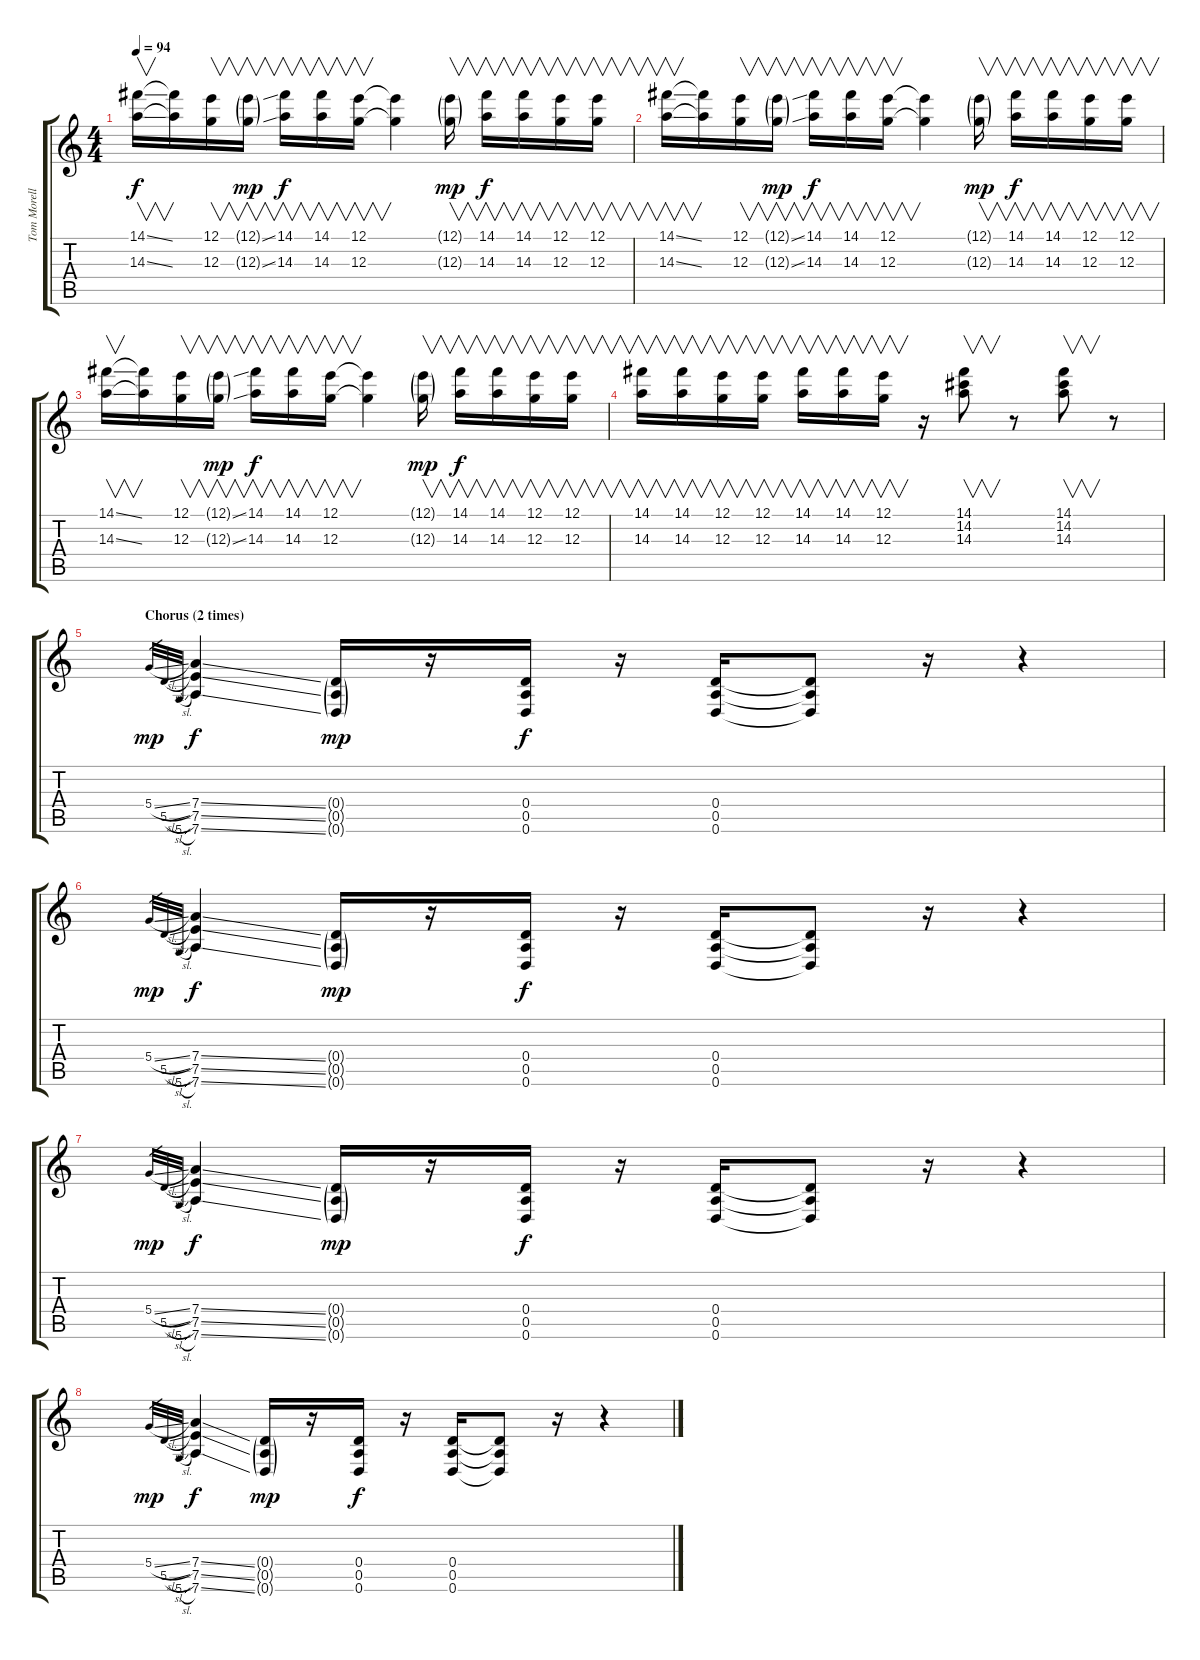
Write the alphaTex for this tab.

\track ("Tom Morello / Guitar" "Tom Morell") {instrument distortionguitar}
\staff {score tabs}
\tuning (E4 B3 G3 D3 A2 D2) {hide}
\ts (4 4)
\tempo 94
\clef g2
\ks c
(14.1{ss} 14.3{ss}).16{v dy f} (14.1{t} 14.3{t}).16 (12.1 12.3).16{v} (12.1{ss g} 12.3{ss g}).16{v dy mp} (14.1 14.3).16{v dy f} (14.1 14.3).16{v} (12.1 12.3).16{v} (12.1{t} 12.3{t}).4 (12.1{g} 12.3{g}).16{v dy mp} (14.1 14.3).16{v dy f} (14.1 14.3).16{v} (12.1 12.3).16{v} (12.1 12.3).16{v} |
(14.1{ss} 14.3{ss}).16{v} (14.1{t} 14.3{t}).16 (12.1 12.3).16{v} (12.1{ss g} 12.3{ss g}).16{v dy mp} (14.1 14.3).16{v dy f} (14.1 14.3).16{v} (12.1 12.3).16{v} (12.1{t} 12.3{t}).4 (12.1{g} 12.3{g}).16{v dy mp} (14.1 14.3).16{v dy f} (14.1 14.3).16{v} (12.1 12.3).16{v} (12.1 12.3).16{v} |
(14.1{ss} 14.3{ss}).16{v} (14.1{t} 14.3{t}).16 (12.1 12.3).16{v} (12.1{ss g} 12.3{ss g}).16{v dy mp} (14.1 14.3).16{v dy f} (14.1 14.3).16{v} (12.1 12.3).16{v} (12.1{t} 12.3{t}).4 (12.1{g} 12.3{g}).16{v dy mp} (14.1 14.3).16{v dy f} (14.1 14.3).16{v} (12.1 12.3).16{v} (12.1 12.3).16{v} |
(14.1 14.3).16{v} (14.1 14.3).16{v} (12.1 12.3).16{v} (12.1 12.3).16{v} (14.1 14.3).16{v} (14.1 14.3).16{v} (12.1 12.3).16{v} r.16 (14.1 14.2 14.3).8{v} r.8 (14.1 14.2 14.3).8{v} r.8 |
\section ("" "Chorus (2 times)")
5.4{sl}.32{gr dy mp} 5.5{sl}.32{gr} 5.6{sl}.32{gr} (7.4{ss} 7.5{ss} 7.6{ss}).4{dy f volume 15 instrument distortionguitar} (0.4{g} 0.5{g} 0.6{g}).16{dy mp} r.16 (0.4 0.5 0.6).16{dy f} r.16 (0.4 0.5 0.6).16 (0.4{t} 0.5{t} 0.6{t}).8 r.16 r.4 |
5.4{sl}.32{gr dy mp} 5.5{sl}.32{gr} 5.6{sl}.32{gr} (7.4{ss} 7.5{ss} 7.6{ss}).4{dy f} (0.4{g} 0.5{g} 0.6{g}).16{dy mp} r.16 (0.4 0.5 0.6).16{dy f} r.16 (0.4 0.5 0.6).16 (0.4{t} 0.5{t} 0.6{t}).8 r.16 r.4 |
5.4{sl}.32{gr dy mp} 5.5{sl}.32{gr} 5.6{sl}.32{gr} (7.4{ss} 7.5{ss} 7.6{ss}).4{dy f} (0.4{g} 0.5{g} 0.6{g}).16{dy mp} r.16 (0.4 0.5 0.6).16{dy f} r.16 (0.4 0.5 0.6).16 (0.4{t} 0.5{t} 0.6{t}).8 r.16 r.4 |
5.4{sl}.32{gr dy mp} 5.5{sl}.32{gr} 5.6{sl}.32{gr} (7.4{ss} 7.5{ss} 7.6{ss}).4{dy f} (0.4{g} 0.5{g} 0.6{g}).16{dy mp} r.16 (0.4 0.5 0.6).16{dy f} r.16 (0.4 0.5 0.6).16 (0.4{t} 0.5{t} 0.6{t}).8 r.16 r.4
